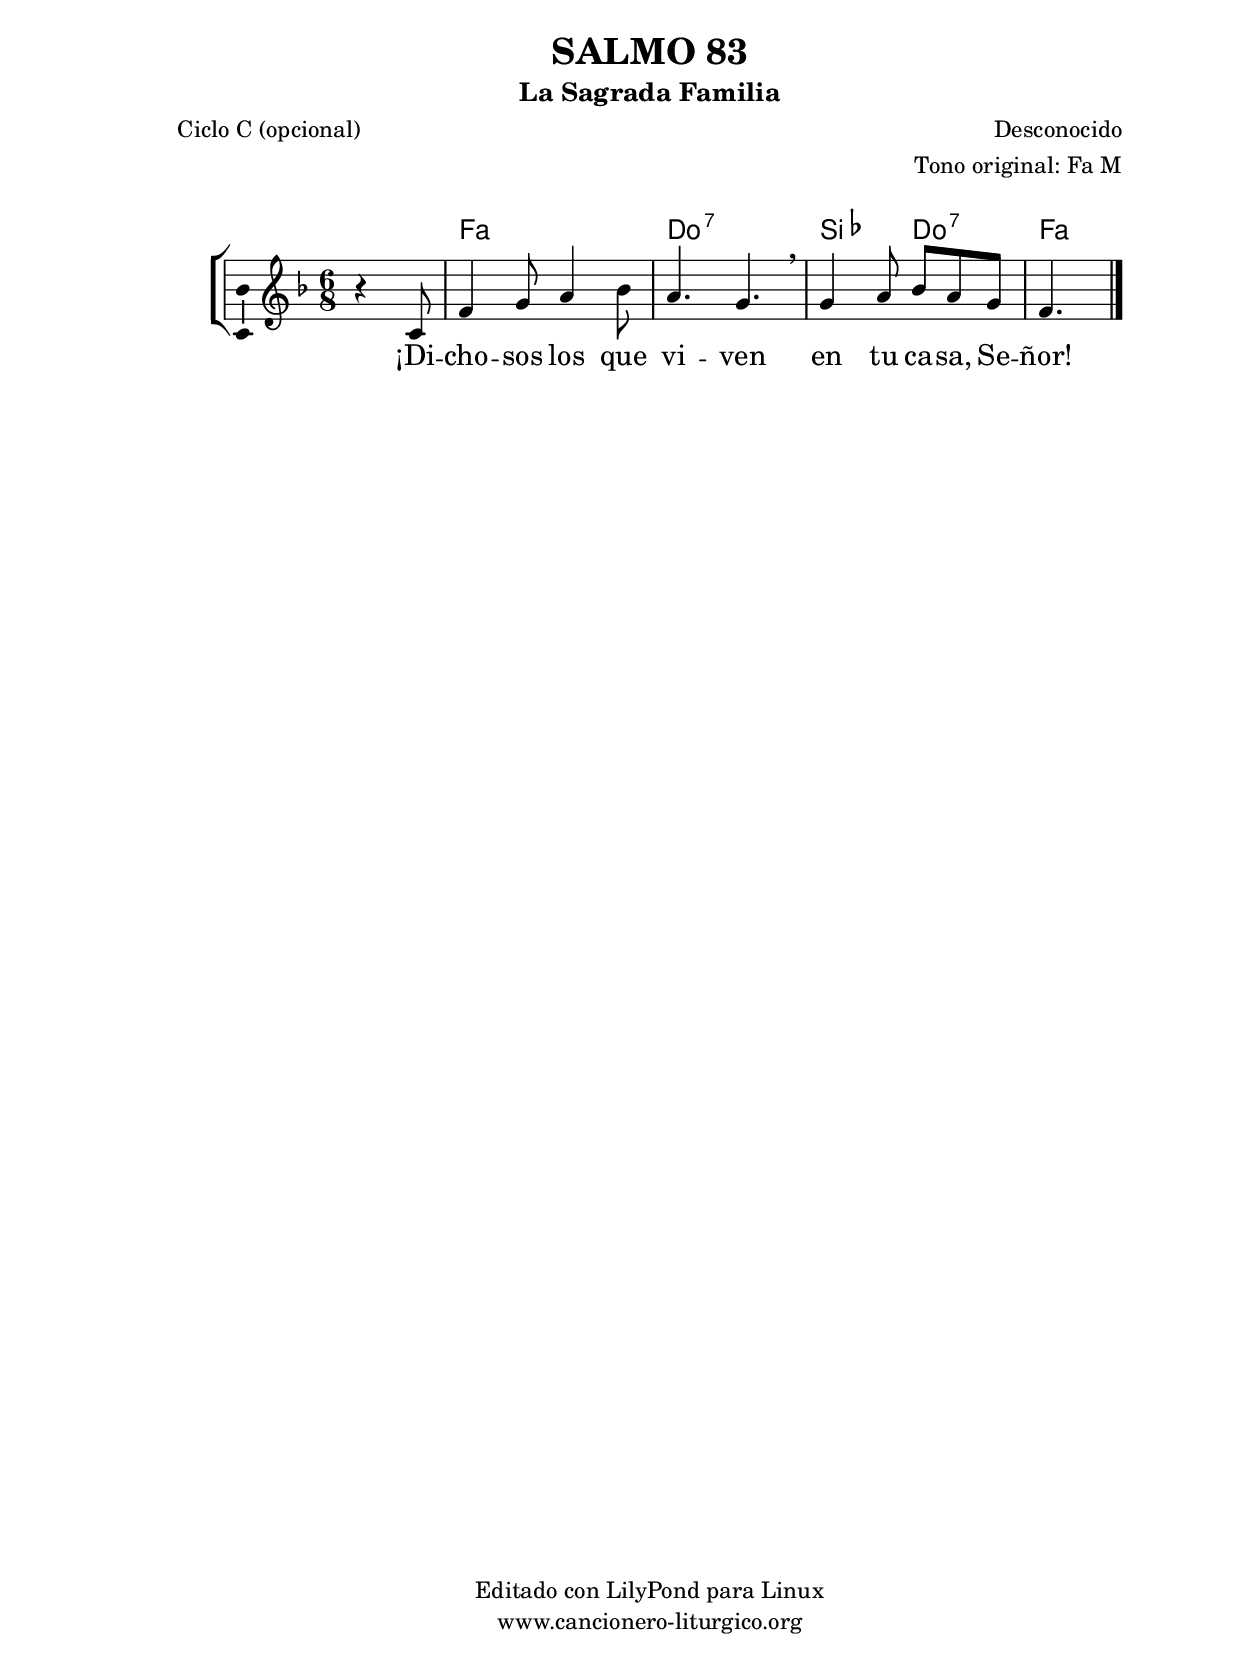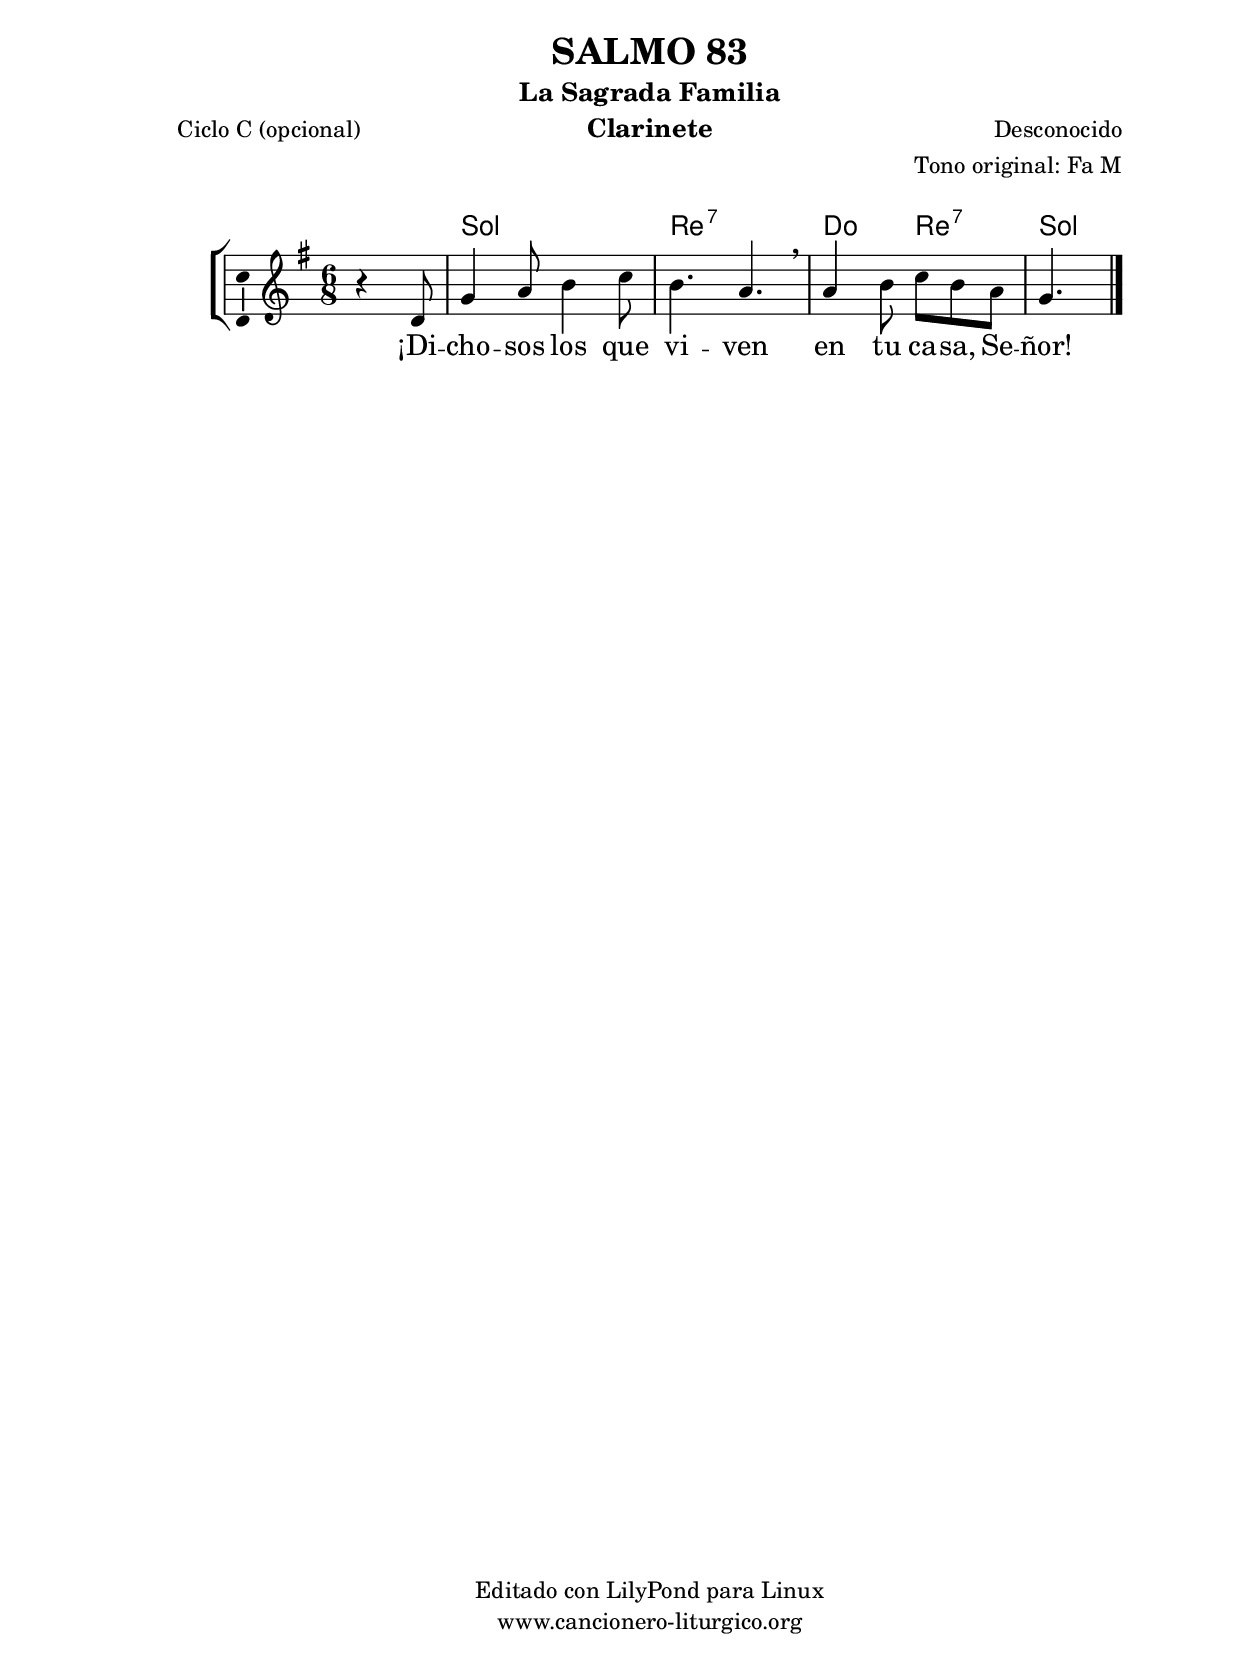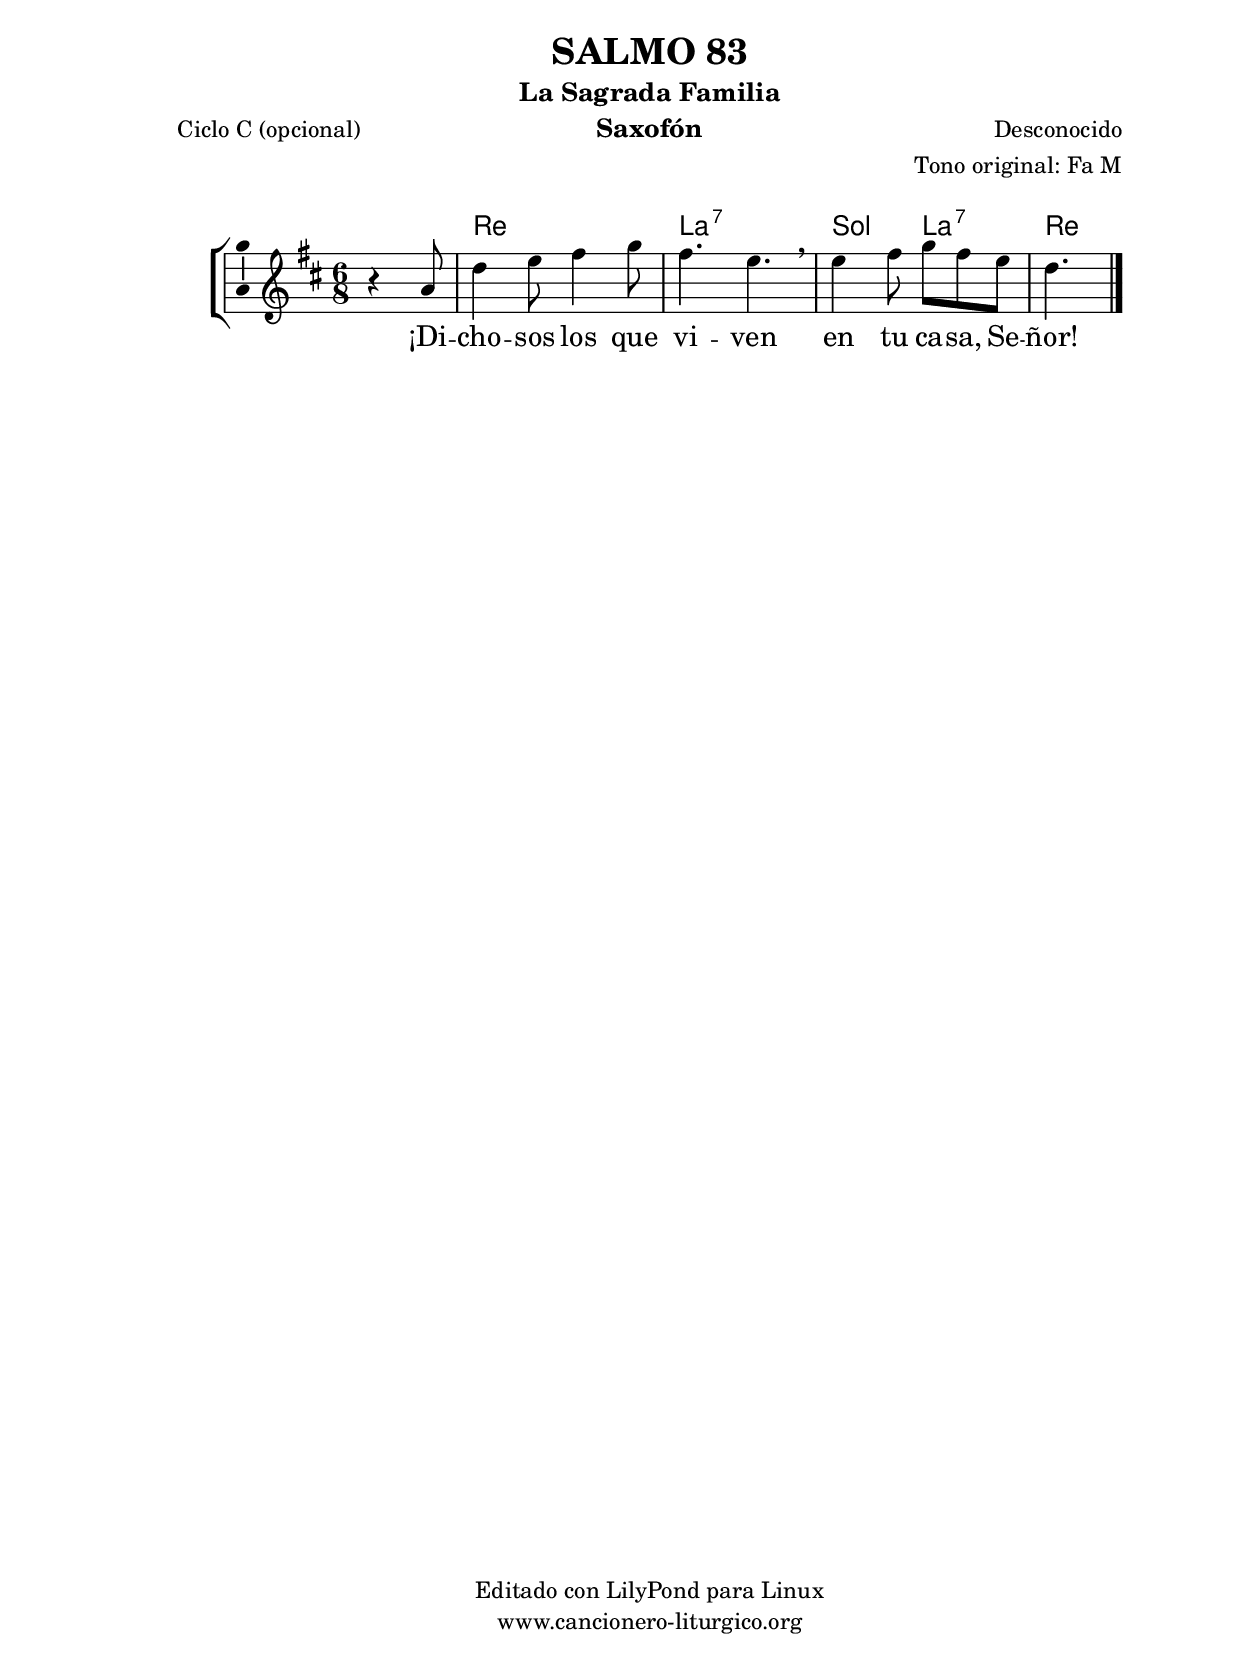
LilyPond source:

%
%para convertir .midi en .wav:
%timidity filename.midi -Ow -o finename.wav
%
%
%Para convertir de .wav a .mp3:
%lame -h -m j filename.wav
%
%
%para escuchar el midi:
%timidity nombrefichero.midi
%


%versión de lilypond para la que se ha escrito esta partitura:
\version "2.16.0"

	%Tamaño papel
	#(set-default-paper-size "a4")
	%Tamaño partitura
	#(set-global-staff-size 20)
	%No responde al pulsar sobre una nota
	#(ly:set-option 'point-and-click #f)

%parámetros del encabezamiento:
\header {
	title = "SALMO 83"
	subtitle = "La Sagrada Familia"
	composer = "Desconocido"
	poet = "Ciclo C (opcional)"
	meter = ""
	arranger = "Tono original: Fa M"
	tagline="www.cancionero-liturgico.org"
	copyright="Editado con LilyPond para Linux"
	tiempo = "Navidad"
	usos = "Salmo"
	letra = "¡Dichosos los que viven en tu casa, Señor!"
	}

%parámetros asociados al papel:
\paper  {
	oddHeaderMarkup = \markup {\fill-line { \on-the-fly #not-first-page \fromproperty #'header:title \on-the-fly #not-first-page \fromproperty #'header:composer }}
	evenHeaderMarkup = \markup {\fill-line { \fromproperty #'header:composer \fromproperty #'header:title }}
	#(set-paper-size "a4")
	print-page-number = ##f
	first-page-number = 1
	print-first-page-number = ##f
%	head-separation = 3.0 \cm
	top-margin = 2.0 \cm
	bottom-margin = 0.5\cm
%%%	bottom-margin = -1.0\cm
	left-margin = 3.0 \cm
	line-width = 16.0 \cm 
	indent = 8\mm
	interscoreline = 2.\mm
	between-system-space = 15\mm
%	para que las partituras no llenen la hoja:
	ragged-bottom = ##t
%	idem para la última hoja:
	ragged-last-bottom = ##f
%	para que las partituras llenen el ancho del papel:
	ragged-last = ##f
	after-title-space = 2.5 \cm
%page-count=1
%system-count=8

	%Flexible Vertical Spacing
%	markup-markup-spacing =
%	#'((basic-distance . 15) (minimum-distance . 15) (padding . 3))
	markup-system-spacing =
	#'((basic-distance . 15) (minimum-distance . 15) (padding . 3))
	system-system-spacing =
	#'((basic-distance . 15) (minimum-distance . 15) (padding . 3))
	score-system-spacing =
	#'((basic-distance . 15) (minimum-distance . 15) (padding . 5))
%	top-system-spacing = % header
%	#'((basic-distance . 8) (minimum-distance . 0) (padding . 3))
%	top-markup-spacing =
%	#'((basic-distance . 20) (minimum-distance . 20) (padding . 3))
	last-bottom-spacing = % footer
	#'((basic-distance . 5) (minimum-distance . 5) (padding . 3))
%	score-markup-spacing =
%	#'((basic-distance . 16) (minimum-distance . 13) (padding . 3))

	}


%parámetros que afectan a toda la partitura:
global =  {
	%clave de sol (G):
	\clef G
	%armadura:
%	\transpose ees f
	\key f \major
	\tempo 4.=80
	\set Score.tempoHideNote = ##t
	}


acordes = {
	\italianChords
	\chordmode {
%	\transpose ees f
{

s4.
f2. c:7 bes4. c:7 f4.

	}
	}
}

melodia = 
%	\transpose ees f
{
	\relative c'{

\time 6/8
\partial4.
r4 c8
f4 g8 a4 bes8
a4. g \breathe
g4 a8 bes a g
f4. %s4 s8

	\bar "|."
	}
	}


texto = \lyricmode {
¡Di -- cho -- sos los que vi -- ven en tu ca -- sa, Se -- ñor!
	}


acordesStaff = \context ChordNames = acordesStaff <<
	\set chordChanges = ##t
	\acordes
	>>


vozStaff = \context Voice = vozStaff
\with {\consists "Ambitus_engraver"}
<<
%	\set Staff.instrumentName = ""
%	\set Staff.shortInstrumentName = ""
%	\set Staff.midiInstrument = #"clarinet"
%	\set Staff.midiInstrument = #"cello"
%	\set Staff.midiInstrument = #"flute"
	\set Staff.midiInstrument = #"electric guitar (jazz)"
%	\set Staff.midiInstrument = #"english horn"
%	\set Staff.midiInstrument = #"violin"
%	\set Staff.midiInstrument = #"glockenspiel"
	\set Staff.midiMinimumVolume = #0.7
	\set Staff.midiMaximumVolume = #0.9
	\global
	\melodia
	>>


textoStaff = \context Lyrics = textoStaff <<
	\lyricsto vozStaff \texto
	>>

\book {
	\score {
		\context ChoirStaff {
			\override StaffGroup.SystemStartBracket #'collapse-height = #1
			\override Score.SystemStartBar #'collapse-height = #1
			<<
			\acordesStaff
			\vozStaff
			\textoStaff
			>>
			}
		\layout {
	    		\context {
				\Lyrics
				\override LyricText #'font-size = #2
				}
	   		 \context {
				\Score
				%fontSize = #3
				\override StaffSymbol #'staff-space = #(magstep +3)
				%\override Beam #'thickness = #0.55
				%\override SpacingSpanner #'spacing-increment = #1.0
				%\override Slur #'height-limit = #1.5
				}
			}
		}
	\score {
		\unfoldRepeats
		\context ChoirStaff {
			<<
			\acordesStaff
			\vozStaff
			>>
			}
		\midi {
	  		\context {
	  			\Score
				tempoWholesPerMinute = #(ly:make-moment 70 4)
				}
			}
		}
	}

%Partitura para clarinete
#(define output-suffix "C")
\book {
	\header{
		instrument = "Clarinete"
		}
	\score {
		\context ChoirStaff {
			\override StaffGroup.SystemStartBracket #'collapse-height = #1
			\override Score.SystemStartBar #'collapse-height = #1
\transpose c d
			<<
			\acordesStaff
			\vozStaff
			\textoStaff
			>>
			}
		\layout {
	    		\context {
				\Lyrics
				\override LyricText #'font-size = #2
				}
	   		 \context {
				\Score
				%fontSize = #3
				\override StaffSymbol #'staff-space = #(magstep +3)
				%\override Beam #'thickness = #0.55
				%\override SpacingSpanner #'spacing-increment = #1.0
				%\override Slur #'height-limit = #1.5
				}
			}
		}
	}

%Partitura para saxofón
#(define output-suffix "S")
\book {
	\header{
		instrument = "Saxofón"
		}
	\score {
		\context ChoirStaff {
			\override StaffGroup.SystemStartBracket #'collapse-height = #1
			\override Score.SystemStartBar #'collapse-height = #1
\transpose c a
			<<
			\acordesStaff
			\vozStaff
			\textoStaff
			>>
			}
		\layout {
	    		\context {
				\Lyrics
				\override LyricText #'font-size = #2
				}
	   		 \context {
				\Score
				%fontSize = #3
				\override StaffSymbol #'staff-space = #(magstep +3)
				%\override Beam #'thickness = #0.55
				%\override SpacingSpanner #'spacing-increment = #1.0
				%\override Slur #'height-limit = #1.5
				}
			}
		}
	}

